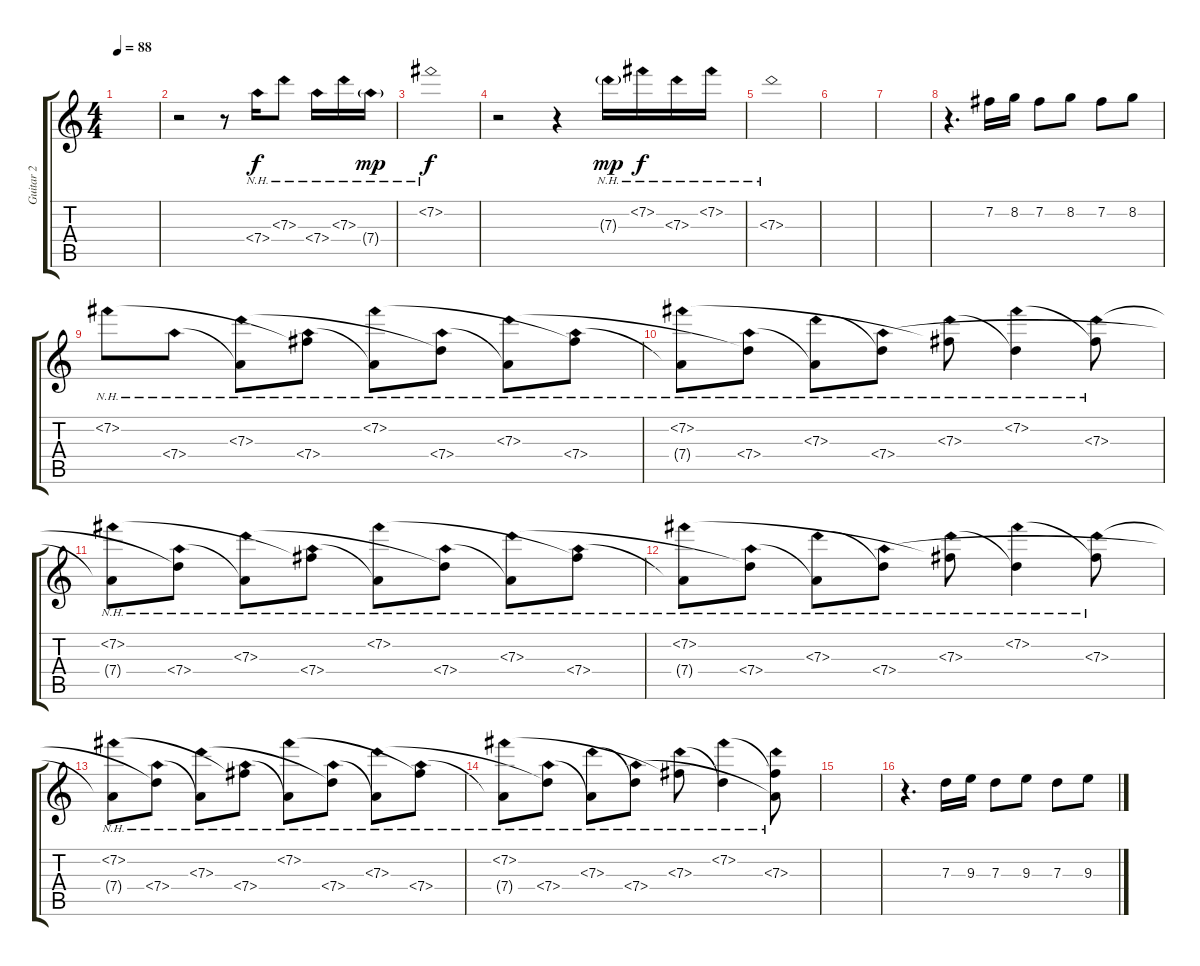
\track ("Guitar 2" "Guitar 2") {instrument electricguitarclean}
\staff {score tabs}
\tuning (E4 B3 G3 D3 A2 E2) {hide}
\ts (4 4)
\tempo 88
\clef g2
\ks c
|
r.2 r.8 7.4{nh}.16 7.3{nh}.8 7.4{nh}.16 7.3{nh}.16 7.4{nh g}.16{dy mp} |
7.2{nh}.1{dy f} |
r.2 r.4 7.3{nh g}.16{dy mp} 7.2{nh}.16{dy f} 7.3{nh}.16 7.2{nh}.16 |
7.3{nh}.1 |
|
|
r.4{d} 7.2.16 8.2.16 7.2.8 8.2.8 7.2.8 8.2.8 |
7.2{nh}.8 7.4{nh}.8 (7.3{nh} 7.4{t}).8 (7.2{t} 7.4{nh}).8 (7.2{nh} 7.4{t}).8 (7.3{t} 7.4{nh}).8 (7.3{nh} 7.4{t}).8 (7.2{t} 7.4{nh}).8 |
(7.2{nh} 7.4{t}).8 (7.3{t} 7.4{nh}).8 (7.3{nh} 7.4{t}).8 (7.3{t} 7.4{nh}).8 (7.2{t} 7.3{nh}).8 (7.2{nh} 7.3{t}).4 (7.2{t} 7.3{nh}).8 |
(7.2{nh} 7.4{t}).8 (7.3{t} 7.4{nh}).8 (7.3{nh} 7.4{t}).8 (7.2{t} 7.4{nh}).8 (7.2{nh} 7.4{t}).8 (7.3{t} 7.4{nh}).8 (7.3{nh} 7.4{t}).8 (7.2{t} 7.4{nh}).8 |
(7.2{nh} 7.4{t}).8 (7.3{t} 7.4{nh}).8 (7.3{nh} 7.4{t}).8 (7.3{t} 7.4{nh}).8 (7.2{t} 7.3{nh}).8 (7.2{nh} 7.3{t}).4 (7.2{t} 7.3{nh}).8 |
(7.2{nh} 7.4{t}).8 (7.3{t} 7.4{nh}).8 (7.3{nh} 7.4{t}).8 (7.2{t} 7.4{nh}).8 (7.2{nh} 7.4{t}).8 (7.3{t} 7.4{nh}).8 (7.3{nh} 7.4{t}).8 (7.2{t} 7.4{nh}).8 |
(7.2{nh} 7.4{t}).8 (7.3{t} 7.4{nh}).8 (7.3{nh} 7.4{t}).8 (7.3{t} 7.4{nh}).8 (7.2{t} 7.3{nh}).8 (7.2{nh} 7.3{t}).4 (7.2{t} 7.3{nh} 7.4{t}).8 |
|
r.4{d} 7.3.16 9.3.16 7.3.8 9.3.8 7.3.8 9.3.8
